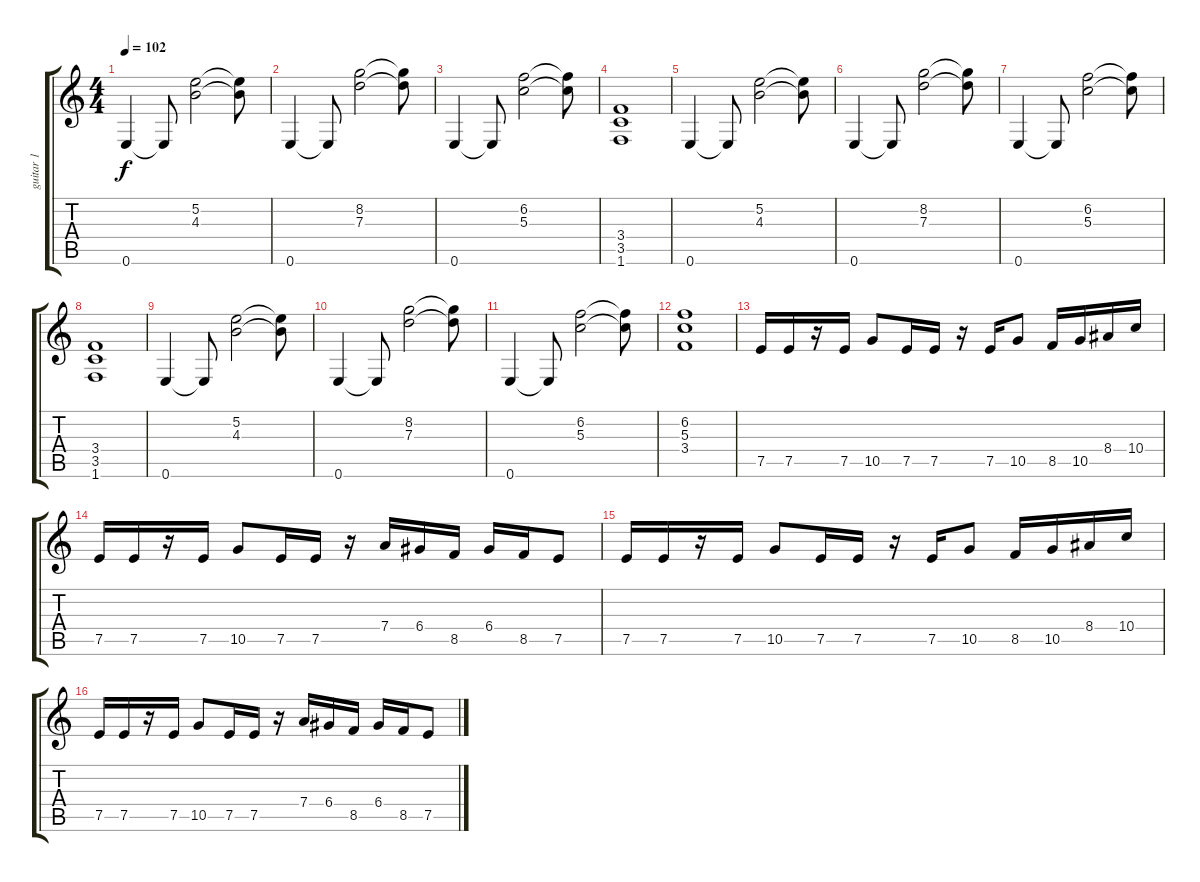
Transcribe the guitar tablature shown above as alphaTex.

\track ("guitar 1" "guitar 1") {instrument overdrivenguitar}
\staff {score tabs}
\tuning (E4 B3 G3 D3 A2 E2) {hide}
\ts (4 4)
\tempo 102
\clef g2
\ks c
0.6.4{dy f instrument overdrivenguitar} 0.6{t}.8 (5.2 4.3).2 (5.2{t} 4.3{t}).8 |
0.6.4 0.6{t}.8 (8.2 7.3).2 (8.2{t} 7.3{t}).8 |
0.6.4 0.6{t}.8 (6.2 5.3).2 (6.2{t} 5.3{t}).8 |
(3.4 3.5 1.6).1 |
0.6.4 0.6{t}.8 (5.2 4.3).2 (5.2{t} 4.3{t}).8 |
0.6.4 0.6{t}.8 (8.2 7.3).2 (8.2{t} 7.3{t}).8 |
0.6.4 0.6{t}.8 (6.2 5.3).2 (6.2{t} 5.3{t}).8 |
(3.4 3.5 1.6).1 |
0.6.4 0.6{t}.8 (5.2 4.3).2 (5.2{t} 4.3{t}).8 |
0.6.4 0.6{t}.8 (8.2 7.3).2 (8.2{t} 7.3{t}).8 |
0.6.4 0.6{t}.8 (6.2 5.3).2 (6.2{t} 5.3{t}).8 |
(6.2 5.3 3.4).1 |
7.5.16 7.5.16 r.16 7.5.16 10.5.8 7.5.16 7.5.16 r.16 7.5.16 10.5.8 8.5.16 10.5.16 8.4.16 10.4.16 |
7.5.16 7.5.16 r.16 7.5.16 10.5.8 7.5.16 7.5.16 r.16 7.4.16 6.4.16 8.5.16 6.4.16 8.5.16 7.5.8 |
7.5.16 7.5.16 r.16 7.5.16 10.5.8 7.5.16 7.5.16 r.16 7.5.16 10.5.8 8.5.16 10.5.16 8.4.16 10.4.16 |
7.5.16 7.5.16 r.16 7.5.16 10.5.8 7.5.16 7.5.16 r.16 7.4.16 6.4.16 8.5.16 6.4.16 8.5.16 7.5.8
